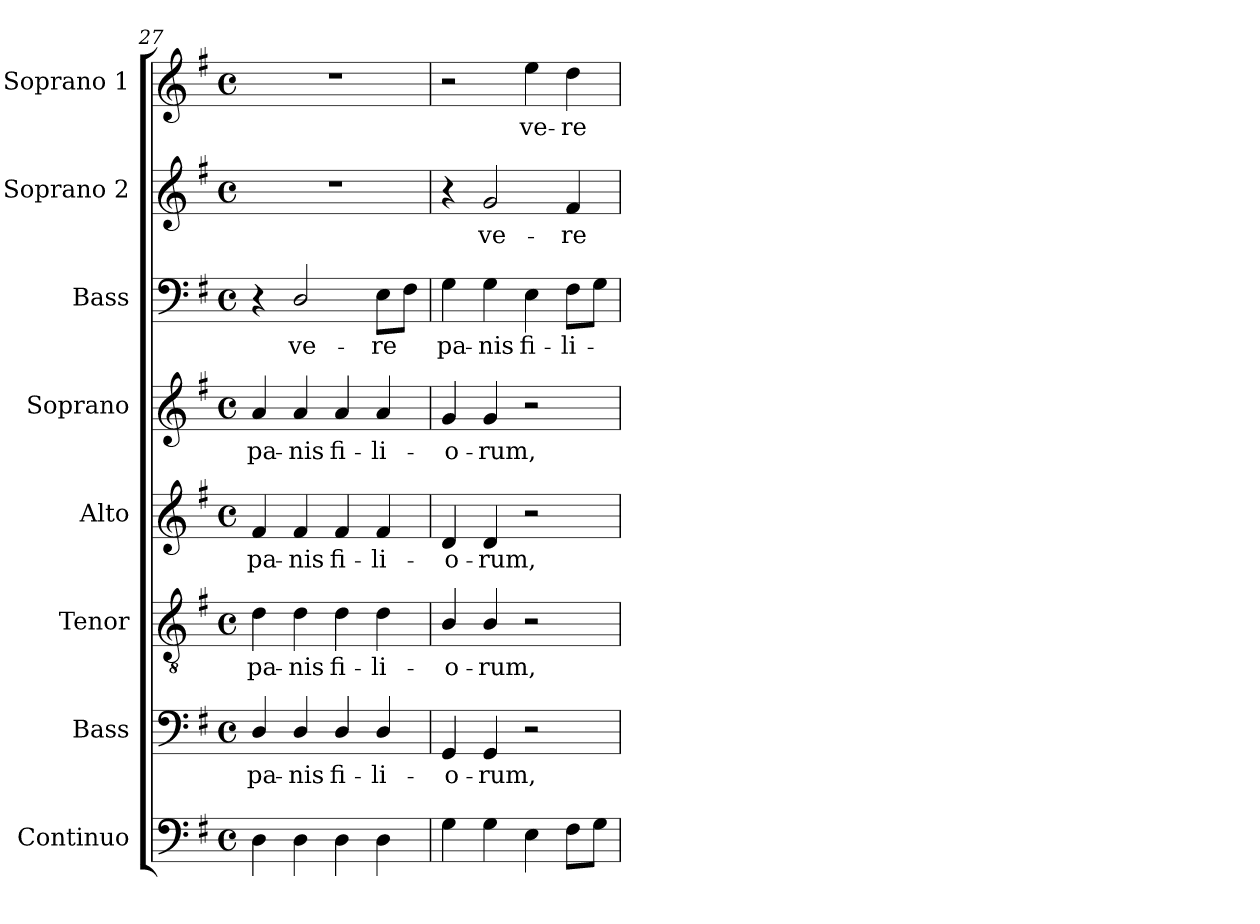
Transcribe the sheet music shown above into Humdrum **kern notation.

**kern	**kern	**text	**kern	**text	**kern	**text	**kern	**text	**kern	**text	**kern	**text	**kern	**text
*part8	*part7	*part7	*part6	*part6	*part5	*part5	*part4	*part4	*part3	*part3	*part2	*part2	*part1	*part1
*staff8	*staff7	*staff7	*staff6	*staff6	*staff5	*staff5	*staff4	*staff4	*staff3	*staff3	*staff2	*staff2	*staff1	*staff1
*I"Continuo	*I"Bass	*	*I"Tenor	*	*I"Alto	*	*I"Soprano	*	*I"Bass	*	*I"Soprano 2	*	*I"Soprano 1	*
*I'Cont.	*I'B.	*	*I'T.	*	*I'A.	*	*I'S.	*	*I'B.	*	*I'S2.	*	*I'S1.	*
*clefF4	*clefF4	*	*clefGv2	*	*clefG2	*	*clefG2	*	*clefF4	*	*clefG2	*	*clefG2	*
*	*	*	*ITrd7c12	*	*	*	*	*	*	*	*	*	*	*
*k[f#]	*k[f#]	*	*k[f#]	*	*k[f#]	*	*k[f#]	*	*k[f#]	*	*k[f#]	*	*k[f#]	*
*G:	*G:	*	*G:	*	*G:	*	*G:	*	*G:	*	*G:	*	*G:	*
*M4/4	*M4/4	*	*M4/4	*	*M4/4	*	*M4/4	*	*M4/4	*	*M4/4	*	*M4/4	*
*met(c)	*met(c)	*	*met(c)	*	*met(c)	*	*met(c)	*	*met(c)	*	*met(c)	*	*met(c)	*
=27	=27	=27	=27	=27	=27	=27	=27	=27	=27	=27	=27	=27	=27	=27
!	!	!LO:LY:b:color=#000000	!	!	!	!	!	!	!	!	!	!	!	!
!	!	!	!	!LO:LY:b:color=#000000	!	!	!	!	!	!	!	!	!	!
!	!	!	!	!	!	!LO:LY:b:color=#000000	!	!	!	!	!	!	!	!
!	!	!	!	!	!	!	!	!LO:LY:b:color=#000000	!	!	!	!	!	!
4Di\	4Di/	pa-	4Di\	pa-	4f#i/	pa-	4ai/	pa-	4r	.	1r	.	1r	.
!	!	!LO:LY:b:color=#000000	!	!	!	!	!	!	!	!	!	!	!	!
!	!	!	!	!LO:LY:b:color=#000000	!	!	!	!	!	!	!	!	!	!
!	!	!	!	!	!	!LO:LY:b:color=#000000	!	!	!	!	!	!	!	!
!	!	!	!	!	!	!	!	!LO:LY:b:color=#000000	!	!	!	!	!	!
!	!	!	!	!	!	!	!	!	!	!LO:LY:b:color=#000000	!	!	!	!
4Di\	4Di/	-nis	4Di\	-nis	4f#i/	-nis	4ai/	-nis	2Di/	ve-	.	.	.	.
!	!	!LO:LY:b:color=#000000	!	!	!	!	!	!	!	!	!	!	!	!
!	!	!	!	!LO:LY:b:color=#000000	!	!	!	!	!	!	!	!	!	!
!	!	!	!	!	!	!LO:LY:b:color=#000000	!	!	!	!	!	!	!	!
!	!	!	!	!	!	!	!	!LO:LY:b:color=#000000	!	!	!	!	!	!
4Di\	4Di/	fi-	4Di\	fi-	4f#i/	fi-	4ai/	fi-	.	.	.	.	.	.
!	!	!LO:LY:b:color=#000000	!	!	!	!	!	!	!	!	!	!	!	!
!	!	!	!	!LO:LY:b:color=#000000	!	!	!	!	!	!	!	!	!	!
!	!	!	!	!	!	!LO:LY:b:color=#000000	!	!	!	!	!	!	!	!
!	!	!	!	!	!	!	!	!LO:LY:b:color=#000000	!	!	!	!	!	!
!	!	!	!	!	!	!	!	!	!	!LO:LY:b:color=#000000	!	!	!	!
4Di\	4Di/	-li-	4Di\	-li-	4f#i/	-li-	4ai/	-li-	8Ei\L	-re	.	.	.	.
.	.	.	.	.	.	.	.	.	8F#i\J	.	.	.	.	.
=28	=28	=28	=28	=28	=28	=28	=28	=28	=28	=28	=28	=28	=28	=28
!	!	!LO:LY:b:color=#000000	!	!	!	!	!	!	!	!	!	!	!	!
!	!	!	!	!LO:LY:b:color=#000000	!	!	!	!	!	!	!	!	!	!
!	!	!	!	!	!	!LO:LY:b:color=#000000	!	!	!	!	!	!	!	!
!	!	!	!	!	!	!	!	!LO:LY:b:color=#000000	!	!	!	!	!	!
!	!	!	!	!	!	!	!	!	!	!LO:LY:b:color=#000000	!	!	!	!
4Gi\	4GGi/	-o-	4BBi/	-o-	4di/	-o-	4gi/	-o-	4Gi\	pa-	4r	.	2r	.
!	!	!LO:LY:b:color=#000000	!	!	!	!	!	!	!	!	!	!	!	!
!	!	!	!	!LO:LY:b:color=#000000	!	!	!	!	!	!	!	!	!	!
!	!	!	!	!	!	!LO:LY:b:color=#000000	!	!	!	!	!	!	!	!
!	!	!	!	!	!	!	!	!LO:LY:b:color=#000000	!	!	!	!	!	!
!	!	!	!	!	!	!	!	!	!	!LO:LY:b:color=#000000	!	!	!	!
!	!	!	!	!	!	!	!	!	!	!	!	!LO:LY:b:color=#000000	!	!
4Gi\	4GGi/	-rum,	4BBi/	-rum,	4di/	-rum,	4gi/	-rum,	4Gi\	-nis	2gi/	ve-	.	.
!	!	!	!	!	!	!	!	!	!	!LO:LY:b:color=#000000	!	!	!	!
!	!	!	!	!	!	!	!	!	!	!	!	!	!	!LO:LY:b:color=#000000
4Ei\	2r	.	2r	.	2r	.	2r	.	4Ei\	fi-	.	.	4eei\	ve-
!	!	!	!	!	!	!	!	!	!	!LO:LY:b:color=#000000	!	!	!	!
!	!	!	!	!	!	!	!	!	!	!	!	!LO:LY:b:color=#000000	!	!
!	!	!	!	!	!	!	!	!	!	!	!	!	!	!LO:LY:b:color=#000000
8F#i\L	.	.	.	.	.	.	.	.	8F#i\L	-li-	4f#i/	-re	4ddi\	-re
8Gi\J	.	.	.	.	.	.	.	.	8Gi\J	.	.	.	.	.
=	=	=	=	=	=	=	=	=	=	=	=	=	=	=
*-	*-	*-	*-	*-	*-	*-	*-	*-	*-	*-	*-	*-	*-	*-
